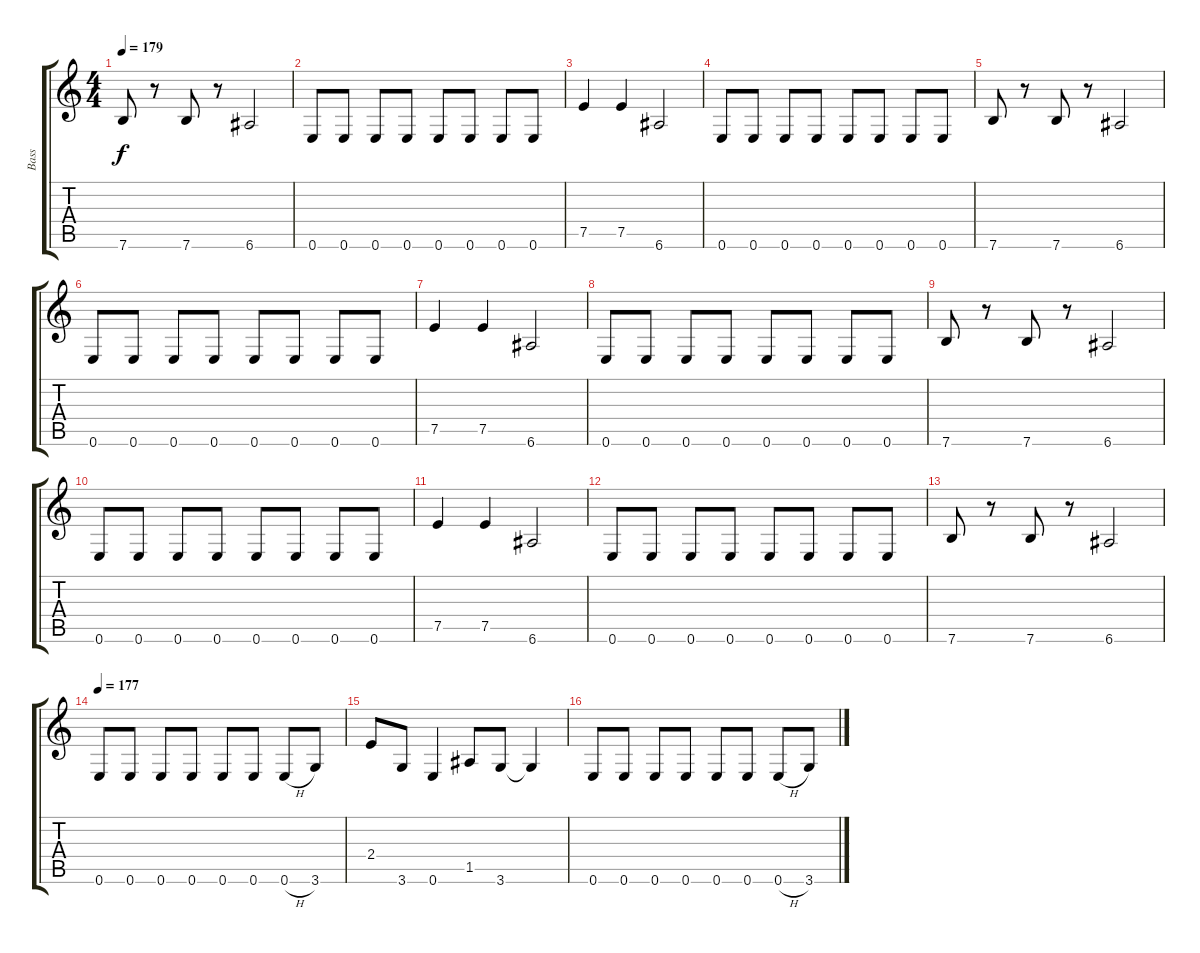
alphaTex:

\track ("Bass" "Bass") {instrument distortionguitar}
\staff {score tabs}
\tuning (E4 B3 G3 D3 A2 E2) {hide}
\ts (4 4)
\tempo 179
\clef g2
\ks c
7.6.8{dy f} r.8 7.6.8 r.8 6.6.2 |
0.6.8 0.6.8 0.6.8 0.6.8 0.6.8 0.6.8 0.6.8 0.6.8 |
7.5.4 7.5.4 6.6.2 |
0.6.8 0.6.8 0.6.8 0.6.8 0.6.8 0.6.8 0.6.8 0.6.8 |
7.6.8 r.8 7.6.8 r.8 6.6.2 |
0.6.8 0.6.8 0.6.8 0.6.8 0.6.8 0.6.8 0.6.8 0.6.8 |
7.5.4 7.5.4 6.6.2 |
0.6.8 0.6.8 0.6.8 0.6.8 0.6.8 0.6.8 0.6.8 0.6.8 |
7.6.8 r.8 7.6.8 r.8 6.6.2 |
0.6.8 0.6.8 0.6.8 0.6.8 0.6.8 0.6.8 0.6.8 0.6.8 |
7.5.4 7.5.4 6.6.2 |
0.6.8 0.6.8 0.6.8 0.6.8 0.6.8 0.6.8 0.6.8 0.6.8 |
7.6.8 r.8 7.6.8 r.8 6.6.2 |
\tempo 177
0.6.8 0.6.8 0.6.8 0.6.8 0.6.8 0.6.8 0.6{h}.8 3.6.8 |
2.4.8 3.6.8 0.6.4 1.5.8 3.6.8 3.6{t}.4 |
0.6.8 0.6.8 0.6.8 0.6.8 0.6.8 0.6.8 0.6{h}.8 3.6.8
